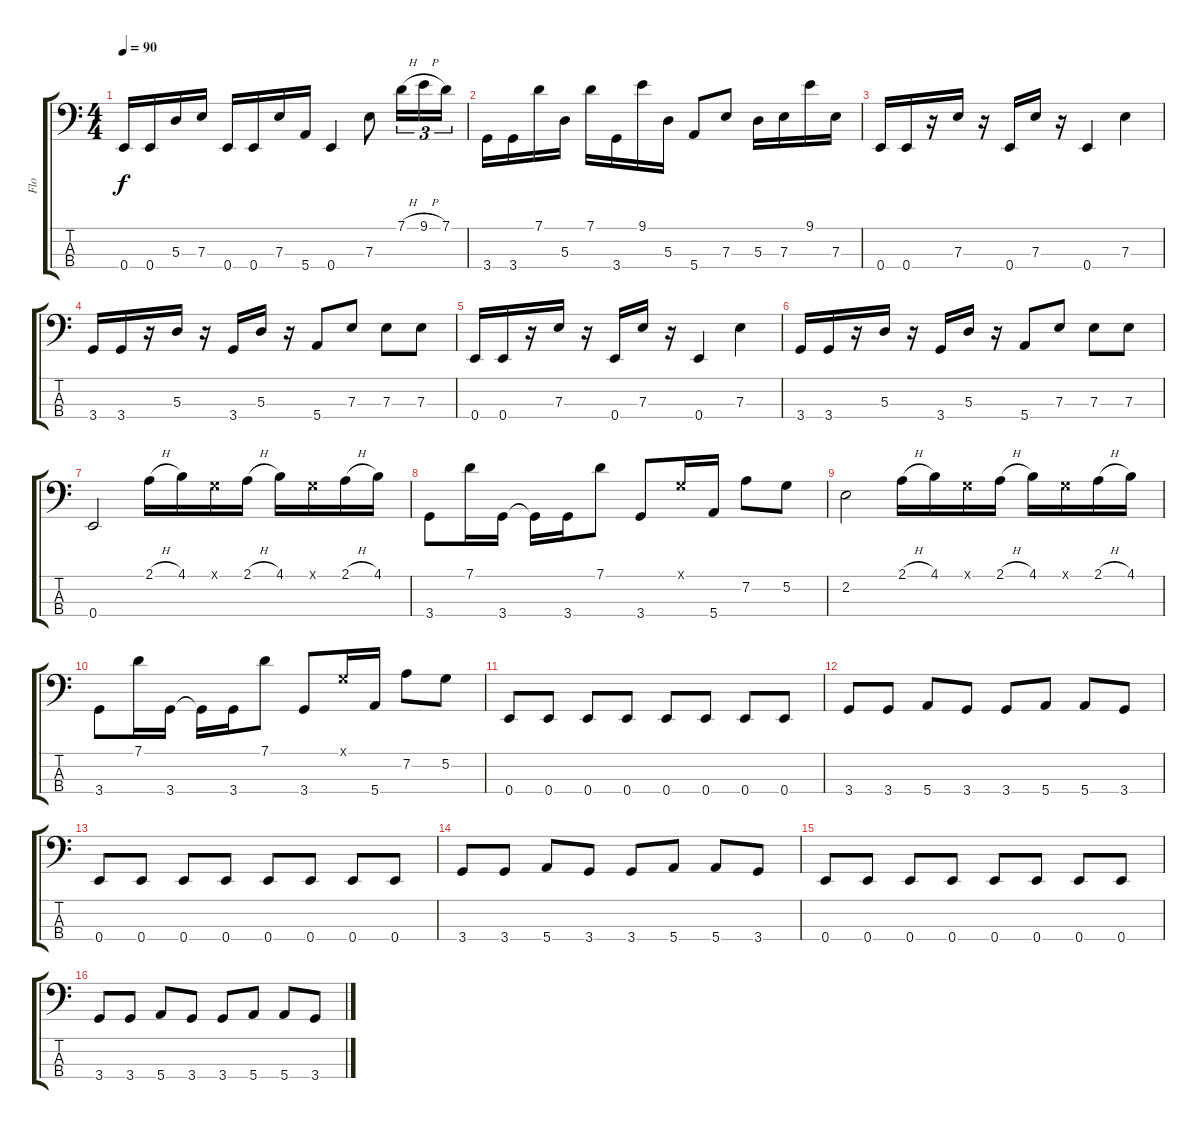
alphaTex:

\track ("Flo" "Flo") {instrument slapbass2}
\staff {score tabs}
\tuning (G2 D2 A1 E1) {hide}
\ts (4 4)
\tempo 90
\clef f4
\ks c
0.4.16{dy f instrument slapbass2} 0.4.16 5.3.16 7.3.16 0.4.16 0.4.16 7.3.16 5.4.16 0.4.4 7.3.8 7.1{h}.16{tu (3 2)} 9.1{h}.16{tu (3 2)} 7.1.16{tu (3 2)} |
3.4.16 3.4.16 7.1.16 5.3.16 7.1.16 3.4.16 9.1.16 5.3.16 5.4.8 7.3.8 5.3.16 7.3.16 9.1.16 7.3.16 |
0.4.16 0.4.16 r.16 7.3.16 r.16 0.4.16 7.3.16 r.16 0.4.4 7.3.4 |
3.4.16 3.4.16 r.16 5.3.16 r.16 3.4.16 5.3.16 r.16 5.4.8 7.3.8 7.3.8 7.3.8 |
0.4.16 0.4.16 r.16 7.3.16 r.16 0.4.16 7.3.16 r.16 0.4.4 7.3.4 |
3.4.16 3.4.16 r.16 5.3.16 r.16 3.4.16 5.3.16 r.16 5.4.8 7.3.8 7.3.8 7.3.8 |
0.4.2 2.1{h}.16 4.1.16 0.1{x}.16 2.1{h}.16 4.1.16 0.1{x}.16 2.1{h}.16 4.1.16 |
3.4.8 7.1.16 3.4.16 3.4{t}.16 3.4.16 7.1.8 3.4.8 0.1{x}.16 5.4.16 7.2.8 5.2.8 |
2.2.2 2.1{h}.16 4.1.16 0.1{x}.16 2.1{h}.16 4.1.16 0.1{x}.16 2.1{h}.16 4.1.16 |
3.4.8 7.1.16 3.4.16 3.4{t}.16 3.4.16 7.1.8 3.4.8 0.1{x}.16 5.4.16 7.2.8 5.2.8 |
0.4.8 0.4.8 0.4.8 0.4.8 0.4.8 0.4.8 0.4.8 0.4.8 |
3.4.8 3.4.8 5.4.8 3.4.8 3.4.8 5.4.8 5.4.8 3.4.8 |
0.4.8 0.4.8 0.4.8 0.4.8 0.4.8 0.4.8 0.4.8 0.4.8 |
3.4.8 3.4.8 5.4.8 3.4.8 3.4.8 5.4.8 5.4.8 3.4.8 |
0.4.8 0.4.8 0.4.8 0.4.8 0.4.8 0.4.8 0.4.8 0.4.8 |
3.4.8 3.4.8 5.4.8 3.4.8 3.4.8 5.4.8 5.4.8 3.4.8
